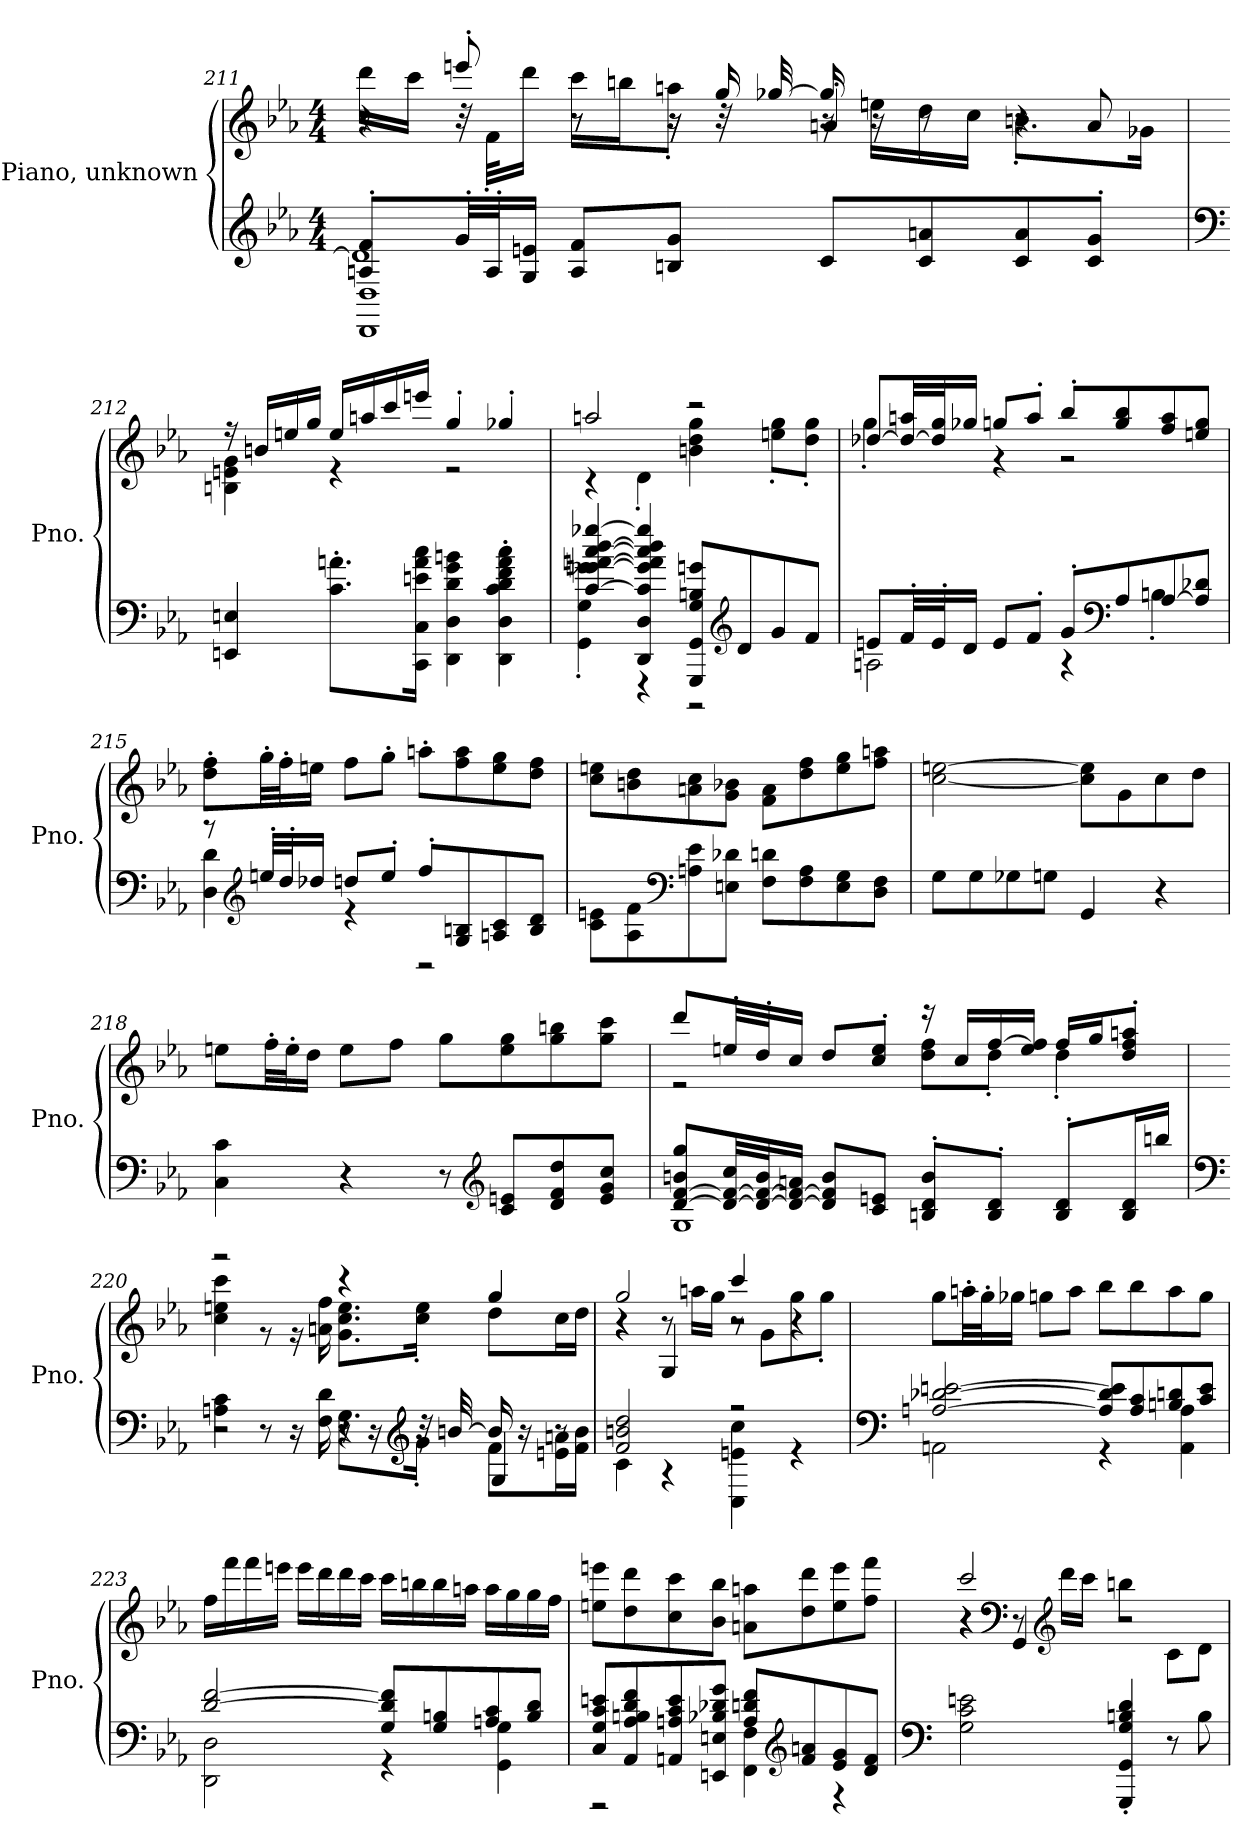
**kern	**kern
*part1	*part1
*staff2	*staff1
*I"Piano, unknown	*
*I'Pno.	*
!!LO:LB:g=z
*clefG2	*clefG2
*k[b-e-a-]	*k[b-e-a-]
*M4/4	*M4/4
=211	=211
*^	*^
*	*^	*	*^
8An/' 8f/'L	1d]	1DD 1D	4r	16ddd\LL	8r
.	.	.	.	16ccc\JJ	.
32g'/LL	.	.	.	32r	8eeen'/
32A'/J	.	.	.	32f'\KLL	.
16G/ 16en/JJ	.	.	.	16ddd\JJ	.
8A/ 8f/L	.	.	8r	16ccc\LL	8r
.	.	.	.	16bbn\J	.
8Bn/ 8g/J	.	.	16r	8aan'\J	16r
.	.	.	32r	.	16gg/
.	.	.	[32gg-X/	.	.
8c/L	.	.	16gg-/]	16r	4an'/
.	.	.	16r	16een\LL	.
8c/ 8an/	.	.	8r	16dd\	.
.	.	.	.	16cc\JJ	.
8c/ 8a/	.	.	4r	8.bn'\L	8r
8c/' 8g/'J	.	.	.	.	8a/
.	.	.	.	16g-X\Jk	.
*v	*v	*v	*	*	*
*	*v	*v	*v
=212	=212
*clefF4	*
*	*^
4EEn/ 4En/	16r	4Bn\ 4en\ 4g\
.	16bn/LL	.
.	16een/	.
.	16gg/JJ	.
8.c\' 8.an\'L	16ee/LL	4r
.	16aan/	.
.	16ccc/	.
16CC\ 16C\ 16en\ 16a\ 16cc\Jk	16eeen/JJ	.
4DD\ 4D\ 4d\ 4g\ 4bn\	4gg'/	2r
4DD\' 4D\' 4c\' 4d\' 4f\' 4a\' 4cc\'	4gg-X'/	.
!!LO:LB:g=z	!!
=213	=213	=213
*^	*	*
[4c/ [4g-X/ [4an/ [4cc/ [4dd/ [4gg-X/	4GG\' 4G\' 4gn\'	2aan/	4r
4DD/ 4D/ 4c/] 4g-/] 4a/] 4cc/] 4dd/] 4gg-/]	4r	.	4d'\
8GGG/ 8GG/ 8G/ 8Bn/ 8gn/L	2r	2r	4bn\ 4dd\ 4gg\
*clefG2	*	*	*
8d/	.	.	.
8g/	.	.	8een\' 8gg\'L
8f/J	.	.	8dd\' 8gg\'J
=214	=214	=214	=214
8en/L	2An\	[8dd-X/L	4gg'\
32f'/LL	.	32dd-/_ 32aan/LL	.
32e'/J	.	32dd-/] 32gg/J	.
16d/JJ	.	16gg-X/JJ	.
8e/L	.	8ggn/L	4r
8f'/J	.	8aa'/J	.
8g'/L	4r	8bb-'/L	2r
*clefF4	*	*	*
8A/	.	8gg/ 8bb-/	.
[8A/	4Bn'\	8ff/ 8aa/	.
8A/] 8d-X/J	.	8een/ 8gg/J	.
*	*	*v	*v
!!LO:LB:g=z
=215	=215	=215
8r	4D\ 4d\	8dd\' 8ff\'L
*clefG2	*	*
32een'/LLL	.	32gg'\LL
32dd'/J	.	32ff'\J
16dd-X/JJ	.	16een\JJ
8ddn/L	4r	8ff\L
8ee'/J	.	8gg'\J
8ff'/L	2r	8aan'\L
8G/ 8Bn/	.	8ff\ 8aa\
8An/ 8c/	.	8ee\ 8gg\
8B/ 8d/J	.	8dd\ 8ff\J
*v	*v	*
=216	=216
8c\ 8en\L	8cc\ 8een\L
8A-\ 8f\	8bn\ 8dd\
*clefF4	*
8An\ 8e\	8an\ 8cc\
8En\ 8d-X\J	8g\ 8b-X\J
8F\ 8dn\L	8f\ 8a\L
8F\ 8A\	8dd\ 8ff\
8E\ 8G\	8ee\ 8gg\
8D\ 8F\J	8ff\ 8aan\J
=217	=217
8G\L	[2cc\ [2een\
8G\	.
8G-X\	.
8Gn\J	.
4GG/	8cc\] 8ee\]L
.	8g\
4r	8cc\
.	8dd\J
!!LO:PB:g=z
=218	=218
4C\ 4c\	8een\L
.	32ff'\LL
.	32ee'\J
.	16dd\JJ
4r	8ee\L
.	8ff\J
8r	8gg\L
*clefG2	*
8c/ 8en/L	8ee\ 8gg\
8d/ 8f/ 8dd/	8gg\ 8bbn\
8e/ 8g/ 8cc/J	8gg\ 8ccc\J
=219	=219
*^	*^
[8d/ [8f/ 8bn/ 8gg/L	1G	8ddd/L	2r
32d/_ 32f/_ 32cc/LL	.	32een'/LL	.
32d/_ 32f/_ 32b/J	.	32dd'/J	.
16d/_ 16f/_ 16an/JJ	.	16cc/JJ	.
8d/] 8f/] 8b/L	.	8dd/L	.
8c/ 8en/J	.	8cc/' 8ee/'J	.
8Bn/' 8d/' 8b/'L	.	16r	8dd\ 8ff\L
.	.	16cc/LL	.
8B/' 8d/'J	.	[16ff/	8dd'\J
.	.	16ee/ 16ff/]JJ	.
8B/' 8d/'L	.	16ff/LL	4dd'\
.	.	16gg/J	.
16B/ 16d/L	.	8dd/' 8ff/' 8aan/'J	.
16bbn/JJ	.	.	.
*v	*v	*	*
!!LO:LB:g=z	!!
=220	=220	=220
*clefF4	*	*
*^	*	*
*	*^	*	*
2r	4An\ 4c\	2r	2r	4cc\ 4een\ 4ccc\
.	8r	.	.	8r
.	16r	.	.	16r
.	16F\ 16d\	.	.	16an\ 16ff\
8r	8.G\L	4r	4r	8.g\ 8.cc\ 8.ee\L
16r	.	.	.	.
*clefG2	*	*	*	*
32r	16g'\Jk	.	.	16cc\' 16ee\'Jk
[32bn/	.	.	.	.
16b/]	8f\L	4G/	4gg/	8dd\L
16r	.	.	.	.
8r	16en\ 16an\L	.	.	16cc\L
.	16f\ 16b\JJ	.	.	16dd\JJ
*	*v	*v	*	*
=221	=221	=221	=221
*	*	*	*^
2f/ 2bn/ 2dd/	4c\	2gg/	4r	4r
.	4r	.	8r	4G/
.	.	.	16aan\LL	.
.	.	.	16gg\JJ	.
2r	4C\ 4en\ 4cc\	4ccc/	8r	2r
.	.	.	8g\L	.
.	4r	4r	8gg\	.
.	.	.	8gg'\J	.
*	*	*v	*v	*v
!!LO:LB:g=z
=222	=222	=222
*clefF4	*	*
[2An/ [2d-X/ [2en/	2AAn\	8gg\L
.	.	32aan'\LL
.	.	32gg'\J
.	.	16gg-X\JJ
.	.	8ggn\L
.	.	8aa\J
8A/] 8d-/] 8e/]L	4r	8bb-\L
8A/ 8c/	.	8bb-\
8Bn/ 8dn/	4AA\ 4A\	8aa\
8c/ 8e/J	.	8gg\J
=223	=223	=223
[2d/ [2f/	2DD\ 2D\	16ff\LL
.	.	16fff\
.	.	16fff\
.	.	16eeen\JJ
.	.	16eee\LL
.	.	16ddd\
.	.	16ddd\
.	.	16ccc\JJ
8G/ 8d/] 8f/]L	4r	16ccc\LL
.	.	16bbn\
8G/ 8Bn/	.	16bb\
.	.	16aan\JJ
8An/ 8c/	4GG\ 4G\	16aa\LL
.	.	16gg\
8B/ 8d/J	.	16gg\
.	.	16ff\JJ
!!LO:LB:g=z
=224	=224	=224
8C/ 8G/ 8c/ 8en/L	2r	8een\ 8eeen\L
8AA-/ 8A-/ 8Bn/ 8d/ 8f/	.	8dd\ 8ddd\
8AAn/ 8An/ 8c/ 8e/	.	8cc\ 8ccc\
8EEn/ 8En/ 8B-X/ 8d-X/ 8g/J	.	8b-\ 8bb-\J
8A/ 8dn/ 8f/L	4FF\ 4F\	8an\ 8aan\L
*clefG2	*	*
8f/ 8an/	.	8dd\ 8ddd\
8e/ 8g/	4r	8ee\ 8eee\
8d/ 8f/J	.	8ff\ 8fff\J
*v	*v	*
=225	=225
*clefF4	*
*	*^
*	*	*^
2G\ 2c\ 2en\	2ccc/	4r	4r
*	*clefF4	*	*
.	.	8r	4GG/
*	*clefG2	*	*
.	.	16ddd\LL	.
.	.	16ccc\JJ	.
4GGG/' 4GG/' 4G/' 4Bn/' 4d/'	2r	4bbn\	2r
8r	.	8c\L	.
8B\	.	8d\J	.
*	*v	*v	*v
=	=
*-	*-
